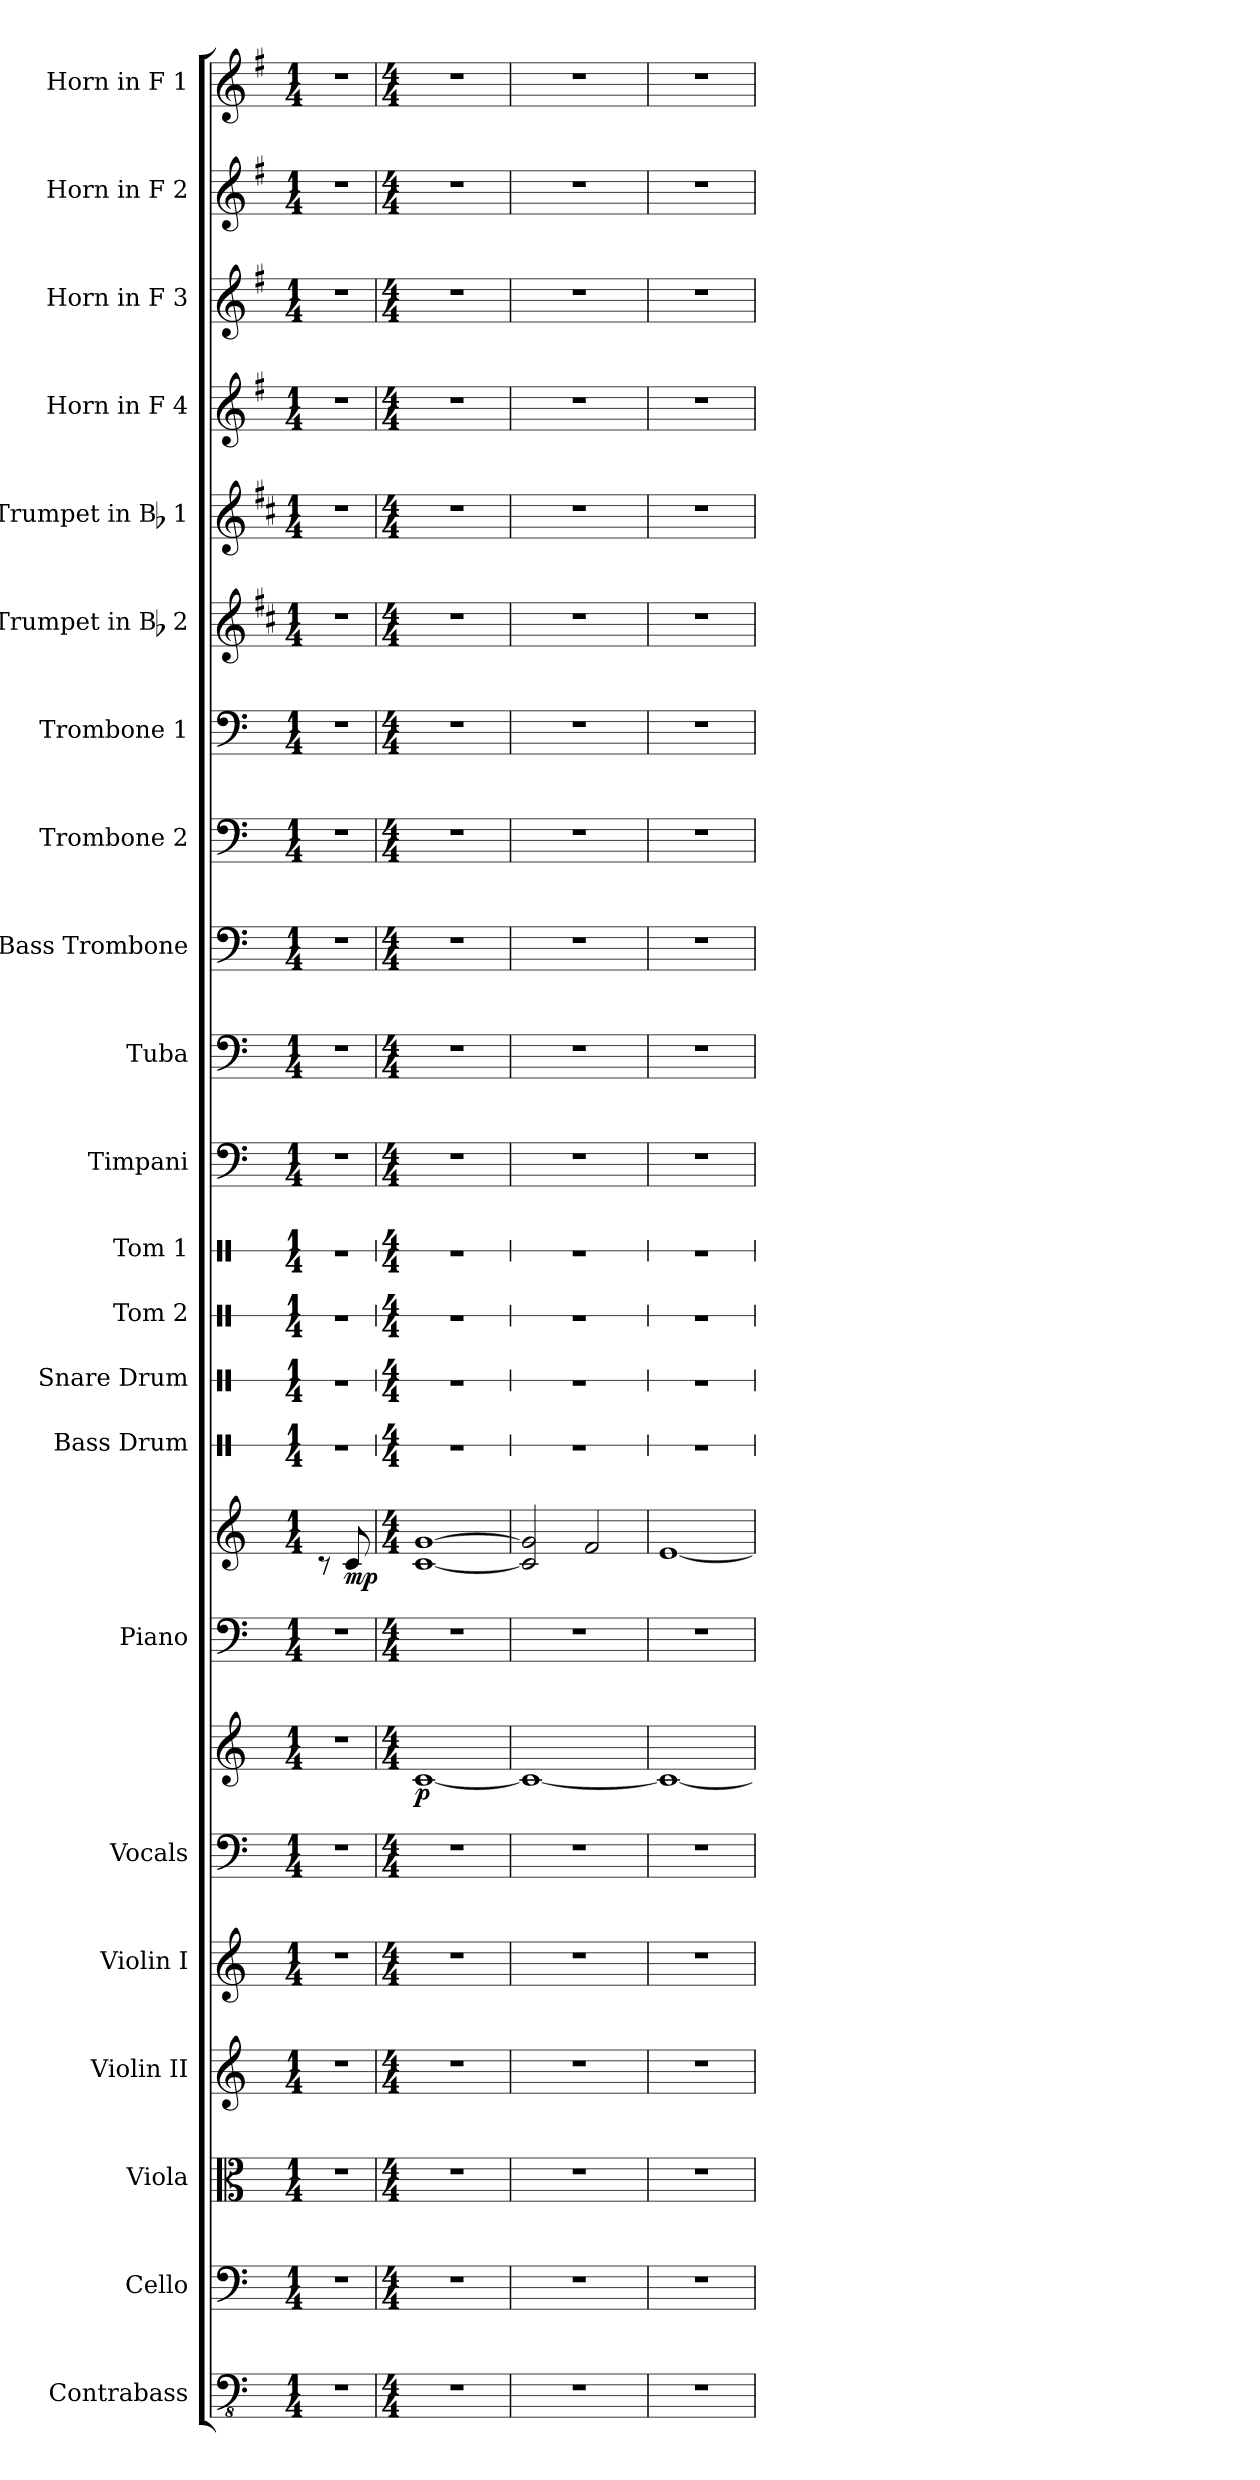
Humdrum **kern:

**kern	**kern	**kern	**kern	**kern	**kern	**kern	**dynam	**kern	**kern	**dynam	**kern	**kern	**kern	**kern	**kern	**kern	**kern	**kern	**kern	**kern	**kern	**kern	**kern	**kern	**kern
*part23	*part22	*part21	*part20	*part19	*part18	*part17	*part17	*part16	*part16	*part16	*part15	*part14	*part13	*part12	*part11	*part10	*part9	*part8	*part7	*part6	*part5	*part4	*part3	*part2	*part1
*staff24	*staff23	*staff22	*staff21	*staff20	*staff19	*staff18	*staff18	*staff17	*staff16	*staff16/17	*staff15	*staff14	*staff13	*staff12	*staff11	*staff10	*staff9	*staff8	*staff7	*staff6	*staff5	*staff4	*staff3	*staff2	*staff1
*I"Contrabass	*I"Cello	*I"Viola	*I"Violin II	*I"Violin I	*I"Vocals	*	*	*I"Piano	*	*	*I"Bass Drum	*I"Snare Drum	*I"Tom 2	*I"Tom 1	*I"Timpani	*I"Tuba	*I"Bass Trombone	*I"Trombone 2	*I"Trombone 1	*I"Trumpet in Bb 2	*I"Trumpet in Bb 1	*I"Horn in F 4	*I"Horn in F 3	*I"Horn in F 2	*I"Horn in F 1
*I'Cb.	*	*I'Vla.	*I'Vln. II	*I'Vln. I	*	*	*	*I'Pno.	*	*	*I'B. Dr.	*I'S.Dr.	*I'Tom 2	*I'Tom 1	*I'Timp.	*I'Tuba	*I'B. Tbn.	*I'Tbn. 2	*I'Tbn. 1	*	*	*I'Hn. 4	*I'Hn. 3	*I'Hn. 2	*I'Hn. 1
*	*	*	*	*	*	*	*	*	*	*	*stria1	*stria1	*stria1	*stria1	*	*	*	*	*	*	*	*	*	*	*
*clefFv4	*clefF4	*clefC3	*clefG2	*clefG2	*clefF4	*clefG2	*	*clefF4	*clefG2	*	*clefX	*clefX	*clefX	*clefX	*clefF4	*clefF4	*clefF4	*clefF4	*clefF4	*clefG2	*clefG2	*clefG2	*clefG2	*clefG2	*clefG2
*ITrd7c12	*	*	*	*	*	*	*	*	*	*	*	*	*	*	*	*	*	*	*	*ITrd1c2	*ITrd1c2	*ITrd4c7	*ITrd4c7	*ITrd4c7	*ITrd4c7
*k[]	*k[]	*k[]	*k[]	*k[]	*k[]	*k[]	*	*k[]	*k[]	*	*k[]	*k[]	*k[]	*k[]	*k[]	*k[]	*k[]	*k[]	*k[]	*k[]	*k[]	*k[]	*k[]	*k[]	*k[]
*	*	*	*	*	*	*	*	*	*	*	*	*	*	*	*	*	*	*	*	*C:	*C:	*C:	*C:	*C:	*C:
*M1/4	*M1/4	*M1/4	*M1/4	*M1/4	*M1/4	*M1/4	*	*M1/4	*M1/4	*	*M1/4	*M1/4	*M1/4	*M1/4	*M1/4	*M1/4	*M1/4	*M1/4	*M1/4	*M1/4	*M1/4	*M1/4	*M1/4	*M1/4	*M1/4
*MM80	*MM80	*MM80	*MM80	*MM80	*MM80	*MM80	*	*MM80	*MM80	*	*MM80	*MM80	*MM80	*MM80	*MM80	*MM80	*MM80	*MM80	*MM80	*MM80	*MM80	*MM80	*MM80	*MM80	*MM80
=1	=1	=1	=1	=1	=1	=1	=1	=1	=1	=1	=1	=1	=1	=1	=1	=1	=1	=1	=1	=1	=1	=1	=1	=1	=1
4r	4r	4r	4r	4r	4r	4r	.	4r	8rc	.	4r	4r	4r	4r	4r	4r	4r	4r	4r	4r	4r	4r	4r	4r	4r
!	!	!	!	!	!	!	!	!	!	!LO:DY:b	!	!	!	!	!	!	!	!	!	!	!	!	!	!	!
.	.	.	.	.	.	.	.	.	8c/	mp	.	.	.	.	.	.	.	.	.	.	.	.	.	.	.
=2	=2	=2	=2	=2	=2	=2	=2	=2	=2	=2	=2	=2	=2	=2	=2	=2	=2	=2	=2	=2	=2	=2	=2	=2	=2
*M4/4	*M4/4	*M4/4	*M4/4	*M4/4	*M4/4	*M4/4	*	*M4/4	*M4/4	*	*M4/4	*M4/4	*M4/4	*M4/4	*M4/4	*M4/4	*M4/4	*M4/4	*M4/4	*M4/4	*M4/4	*M4/4	*M4/4	*M4/4	*M4/4
!	!	!	!	!	!	!	!LO:DY:b	!	!	!	!	!	!	!	!	!	!	!	!	!	!	!	!	!	!
1r	1r	1r	1r	1r	1r	[1c	p	1r	[1c [1g	.	1r	1r	1r	1r	1r	1r	1r	1r	1r	1r	1r	1r	1r	1r	1r
=3	=3	=3	=3	=3	=3	=3	=3	=3	=3	=3	=3	=3	=3	=3	=3	=3	=3	=3	=3	=3	=3	=3	=3	=3	=3
1r	1r	1r	1r	1r	1r	1c_	.	1r	2c/] 2g/]	.	1r	1r	1r	1r	1r	1r	1r	1r	1r	1r	1r	1r	1r	1r	1r
.	.	.	.	.	.	.	.	.	2f/	.	.	.	.	.	.	.	.	.	.	.	.	.	.	.	.
=4	=4	=4	=4	=4	=4	=4	=4	=4	=4	=4	=4	=4	=4	=4	=4	=4	=4	=4	=4	=4	=4	=4	=4	=4	=4
1r	1r	1r	1r	1r	1r	1c_	.	1r	[1e	.	1r	1r	1r	1r	1r	1r	1r	1r	1r	1r	1r	1r	1r	1r	1r
=	=	=	=	=	=	=	=	=	=	=	=	=	=	=	=	=	=	=	=	=	=	=	=	=	=
*-	*-	*-	*-	*-	*-	*-	*-	*-	*-	*-	*-	*-	*-	*-	*-	*-	*-	*-	*-	*-	*-	*-	*-	*-	*-
